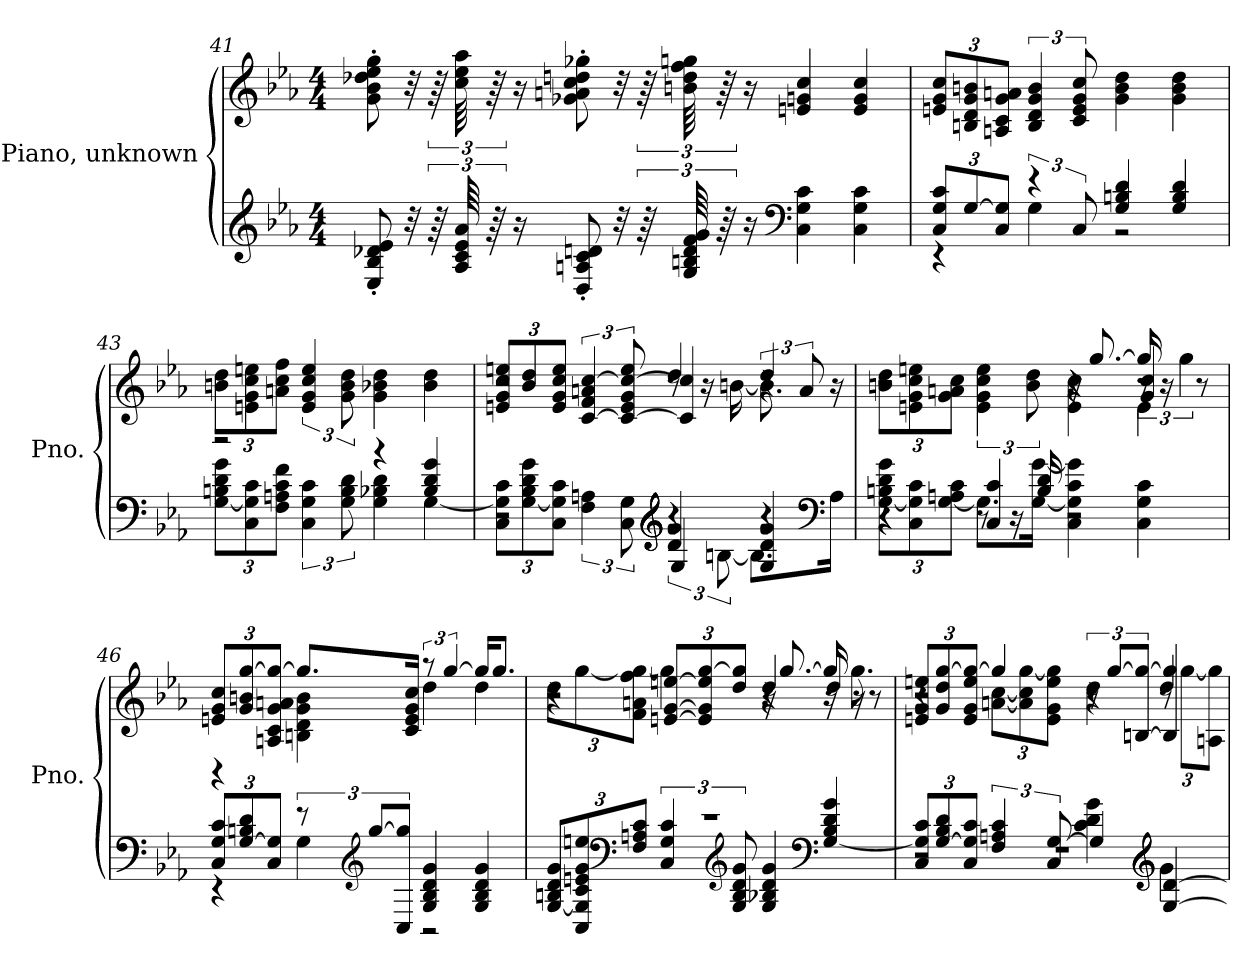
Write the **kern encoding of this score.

**kern	**kern
*part1	*part1
*staff2	*staff1
*I"Piano, unknown	*
*I'Pno.	*
!!LO:LB:g=z
*clefG2	*clefG2
*k[b-e-a-]	*k[b-e-a-]
*M4/4	*M4/4
=41	=41
8E-/' 8B-/' 8d-X/' 8e-/'	8g\' 8b-\' 8dd-X\' 8ee-\' 8gg\'
32r	32r
96r	96r
96A-/ 96c/ 96e-/ 96a-/	96cc\ 96ee-\ 96aa-\
96r	96r
16r	16r
8D/' 8An/' 8c/' 8dn/'	8g-X\' 8an\' 8cc\' 8ddn\' 8gg-X\'
32r	32r
96r	96r
96G/ 96Bn/ 96d/ 96f/ 96g/	96bn\ 96dd\ 96ff\ 96ggn\
96r	96r
16r	16r
*clefF4	*
4C\ 4G\ 4c\	4en/ 4gn/ 4cc/
4C\ 4G\ 4c\	4e/ 4g/ 4cc/
=42	=42
*Xbrackettup	*Xbrackettup
*^	*
12C/ 12G/ 12c/L	4r	12en/ 12g/ 12cc/L
[12G/	.	12Bn/ 12d/ 12g/ 12bn/
12C/ 12G/]J	.	12An/ 12c/ 12g/ 12an/J
*brackettup	*	*brackettup
6r	4G\	6B/ 6d/ 6g/ 6b/
12C/	.	12c/ 12e/ 12g/ 12cc/
4G/ 4Bn/ 4d/	2r	4g\ 4b\ 4dd\
4G/ 4B/ 4d/	.	4g\ 4b\ 4dd\
!!LO:PB:g=z
=43	=43	=43
*	*Xbrackettup	*Xbrackettup
2r	[12G\ 12Bn\ 12d\ 12g\L	12bn\ 12dd\L
.	12C\ 12G\] 12c\	12en\ 12g\ 12cc\ 12een\
.	12F\ 12An\ 12c\ 12f\J	12an\ 12cc\ 12ff\J
*	*brackettup	*brackettup
.	6C\ 6G\ 6c\	6e/ 6g/ 6cc/ 6ee/
.	12G\ 12B\ 12d\	12g\ 12b\ 12dd\
4r	4G\ 4B-X\ 4d\	4g\ 4b-X\ 4dd\
4B-/ 4d/ 4g/	[4G\	4b-\ 4dd\
=44	=44	=44
*	*	*^
*	*	*	*^
*	*Xbrackettup	*	*	*Xbrackettup
*	*^	*	*	*
2r	12C\ 12G\] 12c\L	2r	2r	2r	12en/ 12g/ 12cc/ 12een/L
.	[12G\ 12B-\ 12d\ 12g\	.	.	.	12b-/ 12dd/
.	12C\ 12G\] 12c\J	.	.	.	12e/ 12g/ 12cc/ 12ee/J
*	*brackettup	*	*	*	*brackettup
.	6F\ 6An\	.	.	.	[6c/ 6f/ 6an/ [6cc/
.	12C\ 12G\	.	.	.	12c/_ 12e/ 12g/ 12cc/_ 12ee/
*clefG2	*	*	*	*	*
4d/ 4g/	6r	4G/	4dd/	8r	4c/] 4cc/]
.	.	.	.	16r	.
.	[12Bn\	.	.	.	.
.	.	.	.	[16bn\	.
4G/ 4d/ 4g/	8.B\L]	4r	4dd/	8.b\]	6r
.	.	.	.	.	12a/
*clefF4	*	*	*	*	*
.	16A\Jk	.	.	16r	.
*	*	*	*	*v	*v
!!LO:LB:g=z
=45	=45	=45	=45	=45
*	*Xbrackettup	*	*	*Xbrackettup
*	*	*	*^	*^
4r	[12G\ 12Bn\ 12d\ 12g\L	4r	2r	12bn\ 12dd\L	2r	2r
.	12C\ 12G\] 12c\	.	.	12en\ 12g\ 12cc\ 12een\	.	.
.	[12G\ 12An\ 12c\J	.	.	12g\ 12an\ 12cc\J	.	.
*	*	*	*	*brackettup	*	*
8r	8.G\L]	4C/ 4c/	.	6e\ 6g\ 6cc\ 6ee\	.	.
16r	.	.	.	.	.	.
.	.	.	.	12b\ 12dd\	.	.
16B/ 16d/	[16G\ [16g\Jk	.	.	.	.	.
2r	4C\ 4G\] 4c\ 4g\]	2r	16r	4e\ 4cc\	4r	4r
.	.	.	[8.gg/	.	.	.
.	4C\ 4G\ 4c\	.	16gg/]	12r	4g/ 4cc/	4e\
.	.	.	16r	.	.	.
.	.	.	.	6gg\	.	.
.	.	.	8r	.	.	.
*	*v	*v	*	*	*	*
*	*	*v	*v	*v	*v
=46	=46	=46
*	*	*Xbrackettup
*	*	*^
12C/ 12G/ 12c/L	4r	12en/ 12g/ 12cc/L	4r
[12G/ 12Bn/ 12d/	.	12g/ 12bn/ [12gg/	.
12C/ 12G/]J	.	12An/ 12c/ 12g/ 12an/ 12gg/_J	.
*brackettup	*	*	*
12r	4G\	8.gg/L]	4Bn\ 4d\ 4g\ 4b\
*clefG2	*	*	*
[12gg/L	.	.	.
12C/ 12gg/]J	.	.	.
.	.	16c/ 16e/ 16g/ 16cc/Jk	.
*	*	*brackettup	*
4G/ 4B/ 4d/ 4g/	2r	12r	4dd\
.	.	[6gg/	.
4G/ 4B/ 4d/ 4g/	.	16gg/KL]	4dd\
.	.	8.gg/J	.
!!LO:LB:g=z
=47	=47	=47	=47
*	*Xbrackettup	*	*Xbrackettup
*	*	*	*^
1r	[12G/ 12Bn/ 12d/ 12g/L	2r	12dd\L	4r
.	12C/ 12G/] 12c/ 12en/ 12g/ 12een/	.	[12gg\	.
*clefF4	*	*	*	*
.	12F/ 12An/ 12c/J	.	12f\ 12an\ 12ff\ 12gg\_J	.
*	*brackettup	*	*	*
.	6C/ 6G/ 6c/	.	4gg\]	[12en/ [12g/ [12een/L
.	.	.	.	12e/] 12g/] 12ee/] [12gg/
*clefG2	*	*	*	*
.	12G/ 12B/ 12d/ 12g/	.	.	12dd/ 12gg/]J
.	4G/ 4B-X/ 4d/ 4g/	16r	4r	4dd/
.	.	[8.gg/	.	.
*clefF4	*	*	*	*
.	[4G/ 4B-/ 4d/ 4g/	16gg/]	16r	4dd/
.	.	16r	8.gg\	.
.	.	8r	.	.
=48	=48	=48	=48	=48
*	*^	*	*	*
*	*	*Xbrackettup	*	*	*
1r	2r	12C/ 12G/] 12c/L	2r	4r	12en/ 12g/ 12een/L
.	.	[12G/ 12B-/ 12d/	.	.	12g/ 12dd/ [12gg/
.	.	12C/ 12G/] 12c/J	.	.	12e/ 12g/ 12ee/ 12gg/_J
*	*	*brackettup	*	*	*
.	.	6F/ 6An/ 6c/	.	[12an\ [12cc\L	4gg/]
.	.	.	.	12a\] 12cc\] [12gg\	.
.	.	12C/ [12G/	.	12e\ 12g\ 12ee\ 12gg\]J	.
*	*	*	*	*	*brackettup
.	4c\ 4d\ 4g\	4G/]	4r	4dd\	12r
.	.	.	.	.	[12gg/L
.	.	.	.	.	[12Bn/ 12gg/_J
*clefG2	*	*	*	*	*
.	4g\	[4G/ [4d/	4dd/	12r	4B/] 4gg/]
.	.	.	.	[12gg\L	.
.	.	.	.	12An\ 12gg\]J	.
*v	*v	*v	*	*	*
*	*v	*v	*v
=	=
*-	*-
